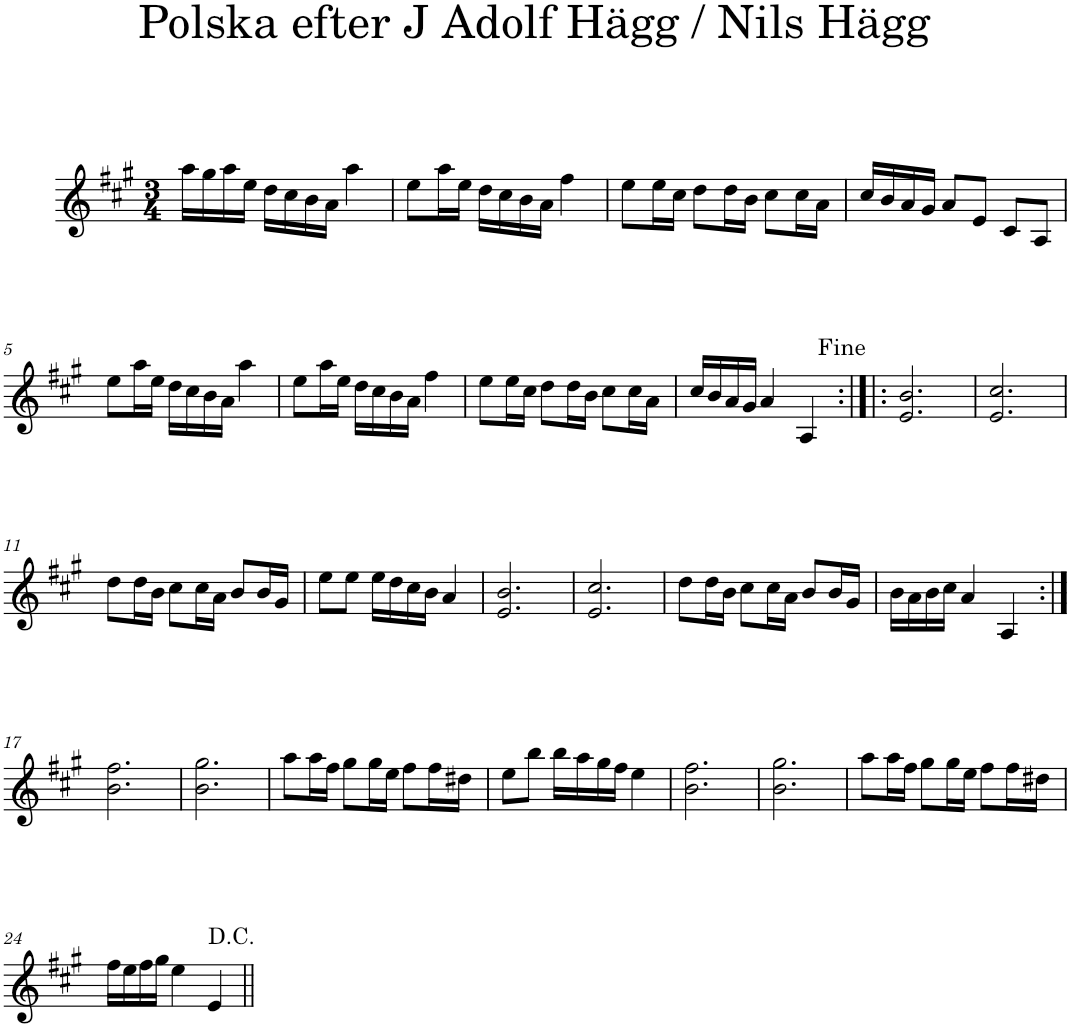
**kern
*part1
*staff1
*I"Piano
*I'Pno
*clefG2
*k[f#c#g#]
*A:
*M3/4
=1
16aa\LL
16gg#\
16aa\
16ee\JJ
16dd\LL
16cc#\
16b\
16a\JJ
4aa\
=2
8ee\L
16aa\L
16ee\JJ
16dd\LL
16cc#\
16b\
16a\JJ
4ff#\
=3
8ee\L
16ee\L
16cc#\JJ
8dd\L
16dd\L
16b\JJ
8cc#\L
16cc#\L
16a\JJ
=4
16cc#/LL
16b/
16a/
16g#/JJ
8a/L
8e/J
8c#/L
8A/J
!!LO:LB:g=z
=5
8ee\L
16aa\L
16ee\JJ
16dd\LL
16cc#\
16b\
16a\JJ
4aa\
=6
8ee\L
16aa\L
16ee\JJ
16dd\LL
16cc#\
16b\
16a\JJ
4ff#\
=7
8ee\L
16ee\L
16cc#\JJ
8dd\L
16dd\L
16b\JJ
8cc#\L
16cc#\L
16a\JJ
=8
16cc#/LL
16b/
16a/
16g#/JJ
4a/
4A/
=9:|!|:
2.e/ 2.b/
=10
2.e/ 2.cc#/
!!LO:LB:g=z
=11
8dd\L
16dd\L
16b\JJ
8cc#\L
16cc#\L
16a\JJ
8b/L
16b/L
16g#/JJ
=12
8ee\L
8ee\J
16ee\LL
16dd\
16cc#\
16b\JJ
4a/
=13
2.e/ 2.b/
=14
2.e/ 2.cc#/
=15
8dd\L
16dd\L
16b\JJ
8cc#\L
16cc#\L
16a\JJ
8b/L
16b/L
16g#/JJ
=16
16b\LL
16a\
16b\
16cc#\JJ
4a/
4A/
!!LO:LB:g=z
=17:|!
2.b\ 2.ff#\
=18
2.b\ 2.gg#\
=19
8aa\L
16aa\L
16ff#\JJ
8gg#\L
16gg#\L
16ee\JJ
8ff#\L
16ff#\L
16dd#X\JJ
=20
8ee\L
8bb\J
16bb\LL
16aa\
16gg#\
16ff#\JJ
4ee\
=21
2.b\ 2.ff#\
=22
2.b\ 2.gg#\
=23
8aa\L
16aa\L
16ff#\JJ
8gg#\L
16gg#\L
16ee\JJ
8ff#\L
16ff#\L
16dd#X\JJ
!!LO:LB:g=z
=24
16ff#\LL
16ee\
16ff#\
16gg#\JJ
4ee\
4e/
=||
*-
